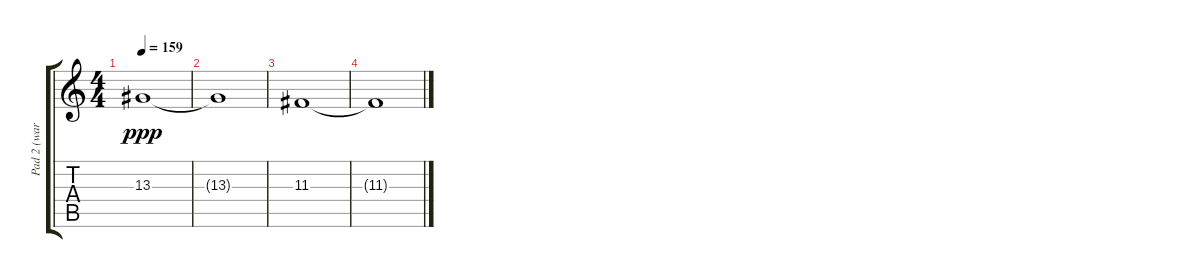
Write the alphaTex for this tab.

\track ("Pad 2 (warm)" "Pad 2 (war") {instrument pad2warm}
\staff {score tabs}
\tuning (E4 B3 G3 D3 A2 E2) {hide}
\ts (4 4)
\tempo 159
\clef g2
\ks c
13.3.1{dy ppp} |
13.3{t}.1 |
11.3.1 |
11.3{t}.1
